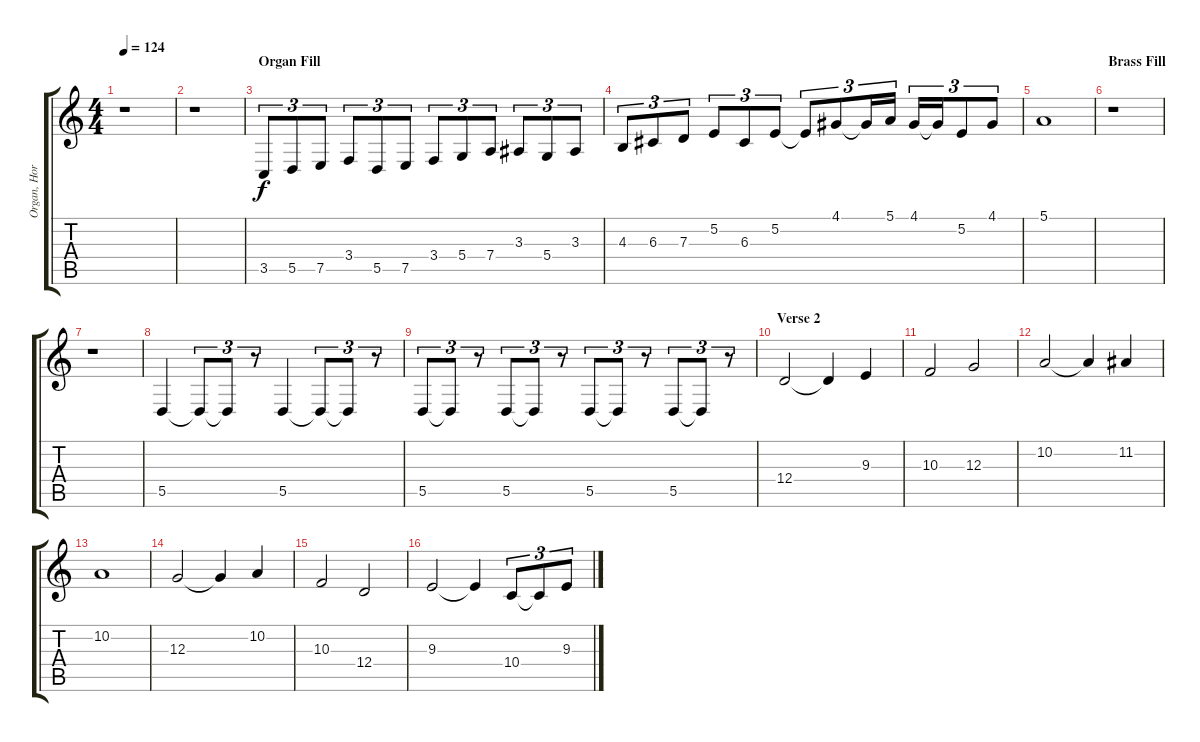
\track ("Organ, Horn, Vibraphone" "Organ, Hor") {instrument churchorgan}
\staff {score tabs}
\tuning (E4 B3 G3 D3 A2 E2) {hide}
\ts (4 4)
\tempo 124
\clef g2
\ks c
r.1{dy f} |
r.1 |
\section ("" "Organ Fill")
3.5.8{tu (3 2)} 5.5.8{tu (3 2)} 7.5.8{tu (3 2)} 3.4.8{tu (3 2)} 5.5.8{tu (3 2)} 7.5.8{tu (3 2)} 3.4.8{tu (3 2)} 5.4.8{tu (3 2)} 7.4.8{tu (3 2)} 3.3.8{tu (3 2)} 5.4.8{tu (3 2)} 3.3.8{tu (3 2)} |
4.3.8{tu (3 2)} 6.3.8{tu (3 2)} 7.3.8{tu (3 2)} 5.2.8{tu (3 2)} 6.3.8{tu (3 2)} 5.2.8{tu (3 2)} 5.2{t}.8{tu (3 2)} 4.1.8{tu (3 2)} 4.1{t}.16{tu (3 2)} 5.1.16{tu (3 2)} 4.1.16{tu (3 2)} 4.1{t}.16{tu (3 2)} 5.2.8{tu (3 2)} 4.1.8{tu (3 2)} |
5.1.1 |
\section ("" "Brass Fill")
r.1 |
r.1 |
5.5.4{volume 10 instrument frenchhorn} 5.5{t}.8{tu (3 2)} 5.5{t}.8{tu (3 2)} r.8{tu (3 2)} 5.5.4 5.5{t}.8{tu (3 2)} 5.5{t}.8{tu (3 2)} r.8{tu (3 2)} |
5.5.8{tu (3 2)} 5.5{t}.8{tu (3 2)} r.8{tu (3 2)} 5.5.8{tu (3 2)} 5.5{t}.8{tu (3 2)} r.8{tu (3 2)} 5.5.8{tu (3 2)} 5.5{t}.8{tu (3 2)} r.8{tu (3 2)} 5.5.8{tu (3 2)} 5.5{t}.8{tu (3 2)} r.8{tu (3 2)} |
\section ("" "Verse 2")
12.4.2 12.4{t}.4 9.3.4 |
10.3.2 12.3.2 |
10.2.2 10.2{t}.4 11.2.4 |
10.2.1 |
12.3.2 12.3{t}.4 10.2.4 |
10.3.2 12.4.2 |
9.3.2 9.3{t}.4 10.4.8{tu (3 2)} 10.4{t}.8{tu (3 2)} 9.3.8{tu (3 2)}
